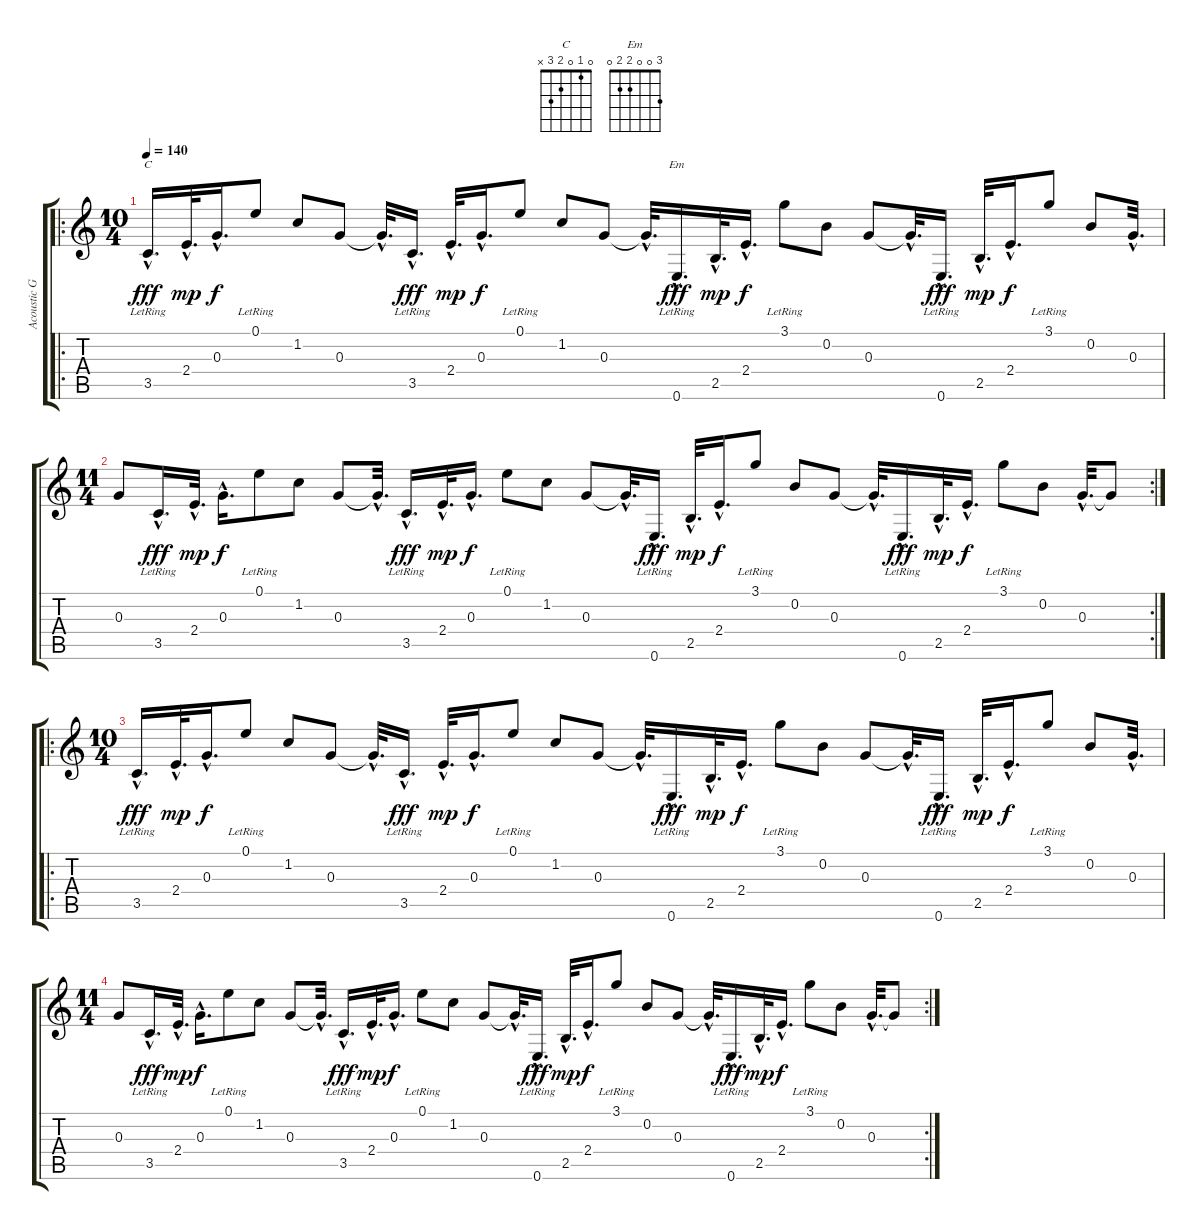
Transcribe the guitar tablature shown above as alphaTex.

\track ("Acoustic Guitar" "Acoustic G") {instrument acousticguitarsteel}
\staff {score tabs}
\tuning (E4 B3 G3 D3 A2 E2) {hide}
\chord ("C" 0 1 0 2 3 x)
\chord ("Em" 3 0 0 2 2 0)
\ro
\ts (10 4)
\tempo 140
\clef g2
\ks c
3.5{hac lr}.16{d ch "C" dy fff instrument acousticguitarsteel} 2.4{hac}.32{d dy mp} 0.3{hac}.16{d dy f} 0.1{lr}.8 1.2.8 0.3.8 0.3{hac t}.32{d} 3.5{hac lr}.16{d dy fff} 2.4{hac}.32{d dy mp} 0.3{hac}.16{d dy f} 0.1{lr}.8 1.2.8 0.3.8 0.3{hac t}.32{d} 0.6{hac lr}.16{d ch "Em" dy fff} 2.5{hac}.32{d dy mp} 2.4{hac}.16{d dy f} 3.1{lr}.8 0.2.8 0.3.8 0.3{hac t}.32{d} 0.6{hac lr}.16{d dy fff} 2.5{hac}.32{d dy mp} 2.4{hac}.16{d dy f} 3.1{lr}.8 0.2.8 0.3{hac}.32{d} |
\rc 2
\ts (11 4)
0.3.8 3.5{hac lr}.16{d dy fff} 2.4{hac}.32{d dy mp} 0.3{hac}.16{d dy f} 0.1{lr}.8 1.2.8 0.3.8 0.3{hac t}.32{d} 3.5{hac lr}.16{d dy fff} 2.4{hac}.32{d dy mp} 0.3{hac}.16{d dy f} 0.1{lr}.8 1.2.8 0.3.8 0.3{hac t}.32{d} 0.6{hac lr}.16{d dy fff} 2.5{hac}.32{d dy mp} 2.4{hac}.16{d dy f} 3.1{lr}.8 0.2.8 0.3.8 0.3{hac t}.32{d} 0.6{hac lr}.16{d dy fff} 2.5{hac}.32{d dy mp} 2.4{hac}.16{d dy f} 3.1{lr}.8 0.2.8 0.3{hac}.32{d} 0.3{t}.8 |
\ro
\ts (10 4)
3.5{hac lr}.16{d dy fff} 2.4{hac}.32{d dy mp} 0.3{hac}.16{d dy f} 0.1{lr}.8 1.2.8 0.3.8 0.3{hac t}.32{d} 3.5{hac lr}.16{d dy fff} 2.4{hac}.32{d dy mp} 0.3{hac}.16{d dy f} 0.1{lr}.8 1.2.8 0.3.8 0.3{hac t}.32{d} 0.6{hac lr}.16{d dy fff} 2.5{hac}.32{d dy mp} 2.4{hac}.16{d dy f} 3.1{lr}.8 0.2.8 0.3.8 0.3{hac t}.32{d} 0.6{hac lr}.16{d dy fff} 2.5{hac}.32{d dy mp} 2.4{hac}.16{d dy f} 3.1{lr}.8 0.2.8 0.3{hac}.32{d} |
\rc 2
\ts (11 4)
0.3.8 3.5{hac lr}.16{d dy fff} 2.4{hac}.32{d dy mp} 0.3{hac}.16{d dy f} 0.1{lr}.8 1.2.8 0.3.8 0.3{hac t}.32{d} 3.5{hac lr}.16{d dy fff} 2.4{hac}.32{d dy mp} 0.3{hac}.16{d dy f} 0.1{lr}.8 1.2.8 0.3.8 0.3{hac t}.32{d} 0.6{hac lr}.16{d dy fff} 2.5{hac}.32{d dy mp} 2.4{hac}.16{d dy f} 3.1{lr}.8 0.2.8 0.3.8 0.3{hac t}.32{d} 0.6{hac lr}.16{d dy fff} 2.5{hac}.32{d dy mp} 2.4{hac}.16{d dy f} 3.1{lr}.8 0.2.8 0.3{hac}.32{d} 0.3{t}.8
